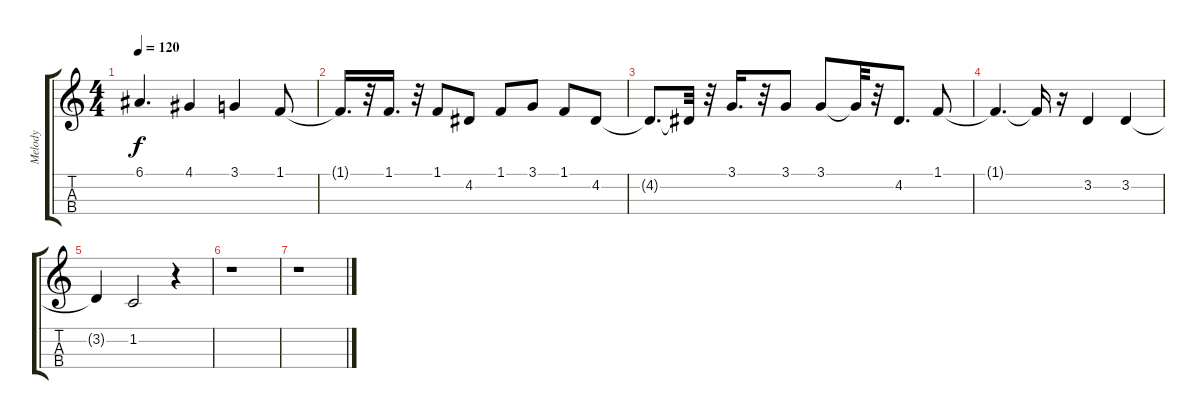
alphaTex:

\track ("Melody" "Melody") {instrument flute}
\staff {score tabs}
\tuning (E4 B3 G3 D3) {hide}
\ts (4 4)
\tempo 120
\clef g2
\ks c
6.1.4{d dy f} 4.1.4 3.1.4 1.1.8 |
1.1{t}.16{d} r.32 1.1.16{d} r.32 1.1.8 4.2.8 1.1.8 3.1.8 1.1.8 4.2.8 |
4.2{t}.8{d} 4.2{t}.32 r.32 3.1.16{d} r.32 3.1.8 3.1.8 3.1{t}.32 r.32 4.2.8{d} 1.1.8 |
1.1{t}.4{d} 1.1{t}.16 r.16 3.2.4 3.2.4 |
3.2{t}.4 1.2.2 r.4 |
r.1 |
r.1
